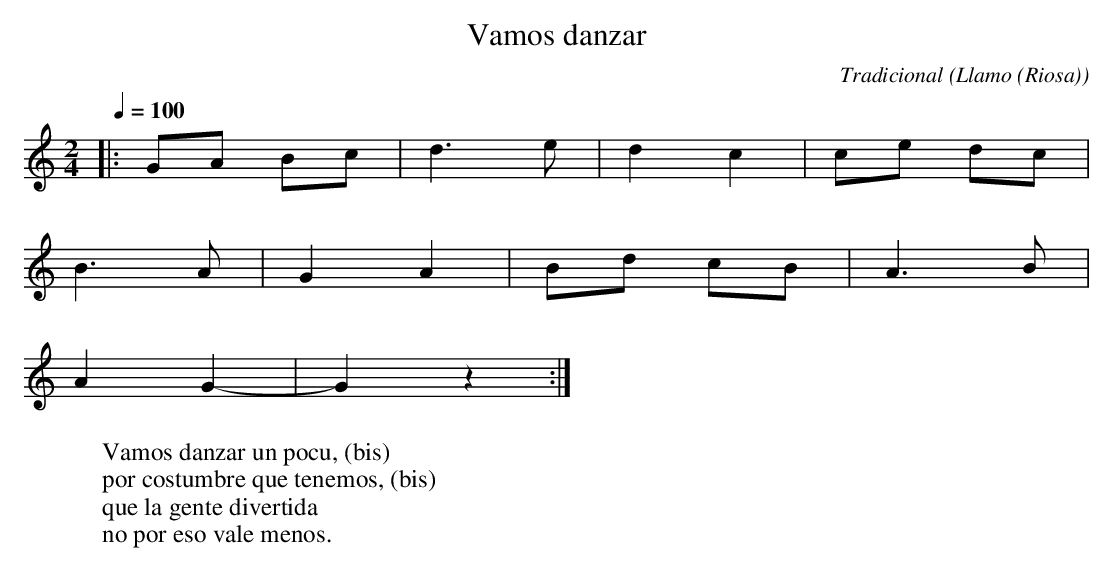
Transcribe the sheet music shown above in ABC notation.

X:1
T:Vamos danzar
C:Tradicional
O:Llamo (Riosa)
M:2/4
L:1/8
Q:1/4=100
K:C
|: GA Bc|d3 e|d2 c2|ce dc|
B3 A|G2 A2|Bd cB|A3 B|
A2 G2-|G2 z2 :|
W:Vamos danzar un pocu, (bis)
W:por costumbre que tenemos, (bis)
W:que la gente divertida
W:no por eso vale menos.
W:
